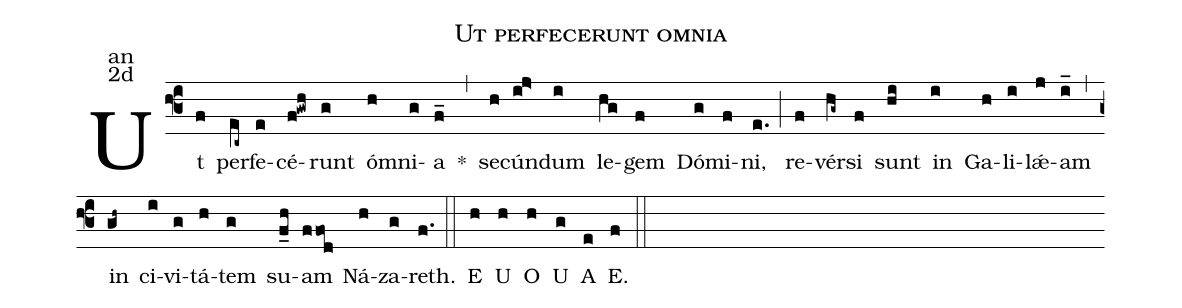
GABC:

name:Ut perfecerunt omnia;
office-part:an;
mode:2d;
%%
(f3) Ut(f) per(ec~)fe(e)cé(f!gwh)runt(g) óm(h)ni(g)a(f_)
<sp>*</sp>(,)
se(h)cún(ij>)dum(i) le(hg)gem(f) Dó(g)mi(f)ni,(e.) (;) re(f)vér(hg~)si(f) sunt(hi) in(i) Ga(h)li(i)lǽ(j)am(i_) (,) in(gh~) ci(i)vi(g)tá(h)tem(g) su(f_h)am(ffod) Ná(h)za(g)reth.(f.) (::)
<eu>E(h) U(h) O(h) U(g) A(e) E.(f) </eu>(::)
